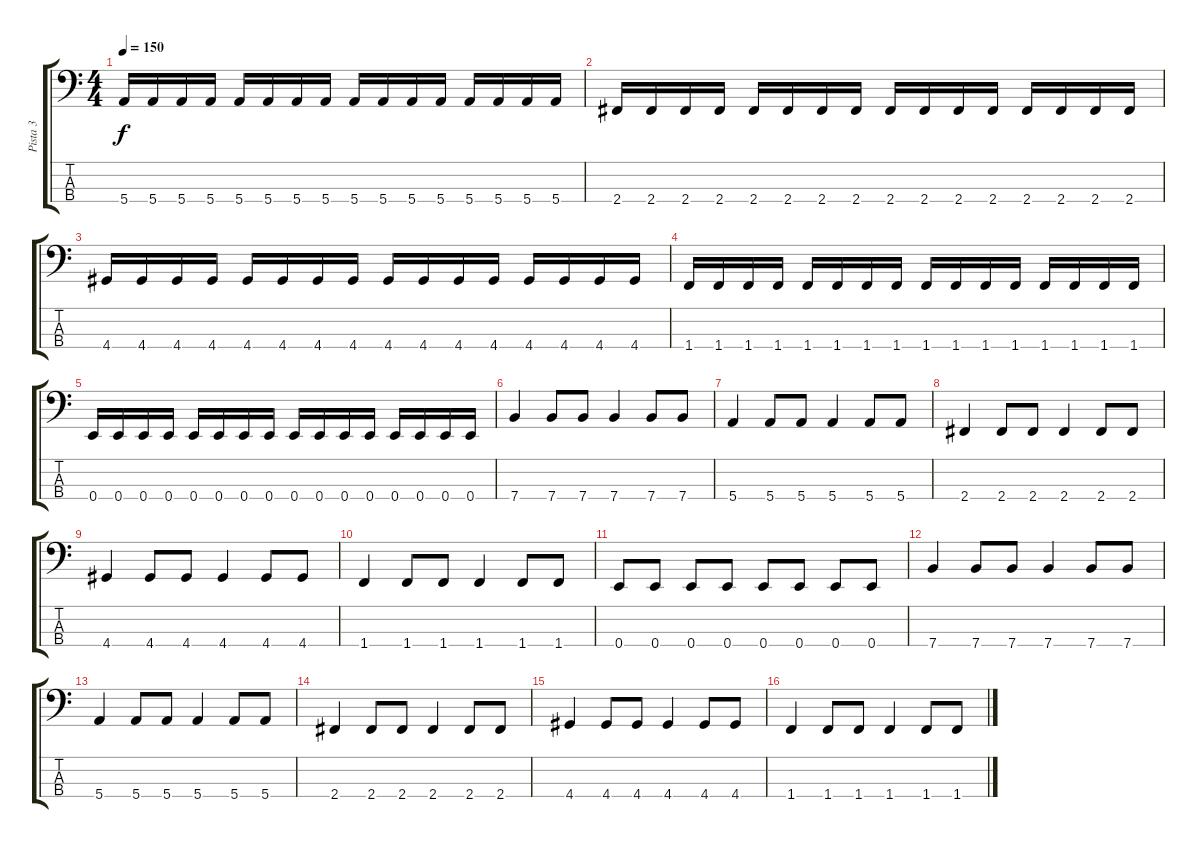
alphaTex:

\track ("Pista 3" "Pista 3") {instrument electricbassfinger}
\staff {score tabs}
\tuning (G2 D2 A1 E1) {hide}
\ts (4 4)
\tempo 150
\clef f4
\ks c
5.4.16{dy f} 5.4.16 5.4.16 5.4.16 5.4.16 5.4.16 5.4.16 5.4.16 5.4.16 5.4.16 5.4.16 5.4.16 5.4.16 5.4.16 5.4.16 5.4.16 |
2.4.16 2.4.16 2.4.16 2.4.16 2.4.16 2.4.16 2.4.16 2.4.16 2.4.16 2.4.16 2.4.16 2.4.16 2.4.16 2.4.16 2.4.16 2.4.16 |
4.4.16 4.4.16 4.4.16 4.4.16 4.4.16 4.4.16 4.4.16 4.4.16 4.4.16 4.4.16 4.4.16 4.4.16 4.4.16 4.4.16 4.4.16 4.4.16 |
1.4.16 1.4.16 1.4.16 1.4.16 1.4.16 1.4.16 1.4.16 1.4.16 1.4.16 1.4.16 1.4.16 1.4.16 1.4.16 1.4.16 1.4.16 1.4.16 |
0.4.16 0.4.16 0.4.16 0.4.16 0.4.16 0.4.16 0.4.16 0.4.16 0.4.16 0.4.16 0.4.16 0.4.16 0.4.16 0.4.16 0.4.16 0.4.16 |
7.4.4 7.4.8 7.4.8 7.4.4 7.4.8 7.4.8 |
5.4.4 5.4.8 5.4.8 5.4.4 5.4.8 5.4.8 |
2.4.4 2.4.8 2.4.8 2.4.4 2.4.8 2.4.8 |
4.4.4 4.4.8 4.4.8 4.4.4 4.4.8 4.4.8 |
1.4.4 1.4.8 1.4.8 1.4.4 1.4.8 1.4.8 |
0.4.8 0.4.8 0.4.8 0.4.8 0.4.8 0.4.8 0.4.8 0.4.8 |
7.4.4 7.4.8 7.4.8 7.4.4 7.4.8 7.4.8 |
5.4.4 5.4.8 5.4.8 5.4.4 5.4.8 5.4.8 |
2.4.4 2.4.8 2.4.8 2.4.4 2.4.8 2.4.8 |
4.4.4 4.4.8 4.4.8 4.4.4 4.4.8 4.4.8 |
1.4.4 1.4.8 1.4.8 1.4.4 1.4.8 1.4.8
